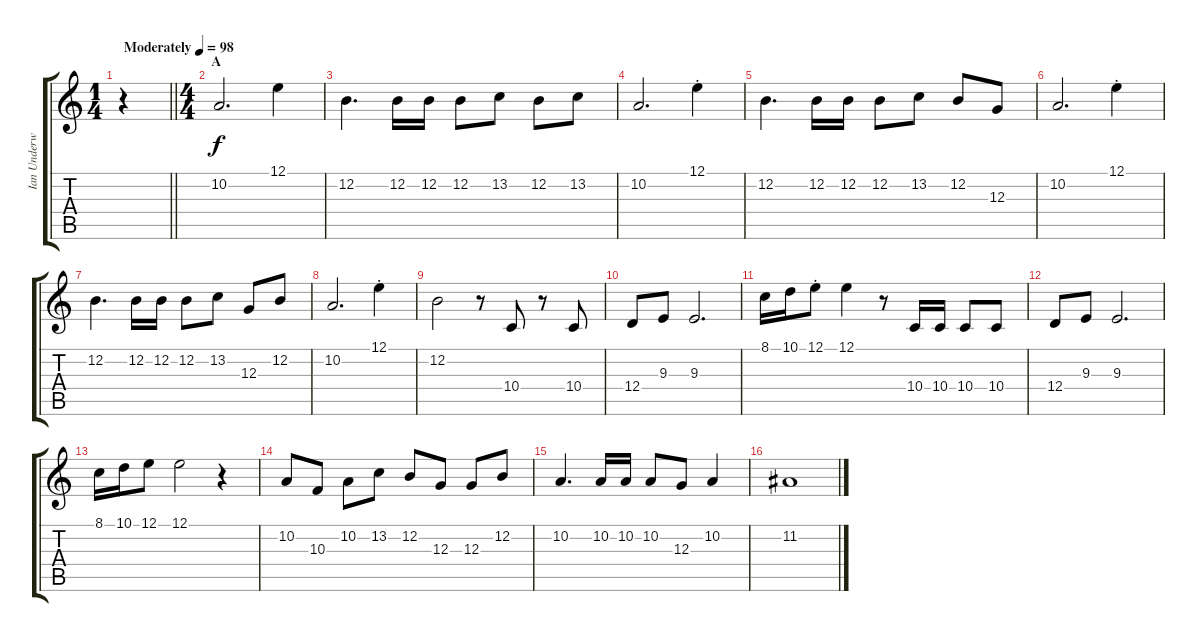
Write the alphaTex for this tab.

\track ("Ian Underwood" "Ian Underw") {instrument tenorsax}
\staff {score tabs}
\tuning (E4 B3 G3 D3 A2 E2) {hide}
\ts (1 4)
\tempo (98 "Moderately")
\clef g2
\barLineRight lightlight
\ks c
r.4{dy f instrument tenorsax} |
\ts (4 4)
\section ("" "A")
10.2.2{d} 12.1.4 |
12.2.4{d} 12.2.16 12.2.16 12.2.8 13.2.8 12.2.8 13.2.8 |
10.2.2{d} 12.1{st}.4 |
12.2.4{d} 12.2.16 12.2.16 12.2.8 13.2.8 12.2.8 12.3.8 |
10.2.2{d} 12.1{st}.4 |
12.2.4{d} 12.2.16 12.2.16 12.2.8 13.2.8 12.3.8 12.2.8 |
10.2.2{d} 12.1{st}.4 |
12.2.2 r.8 10.4.8 r.8 10.4.8 |
12.4.8 9.3.8 9.3.2{d} |
8.1.16 10.1.16 12.1{st}.8 12.1.4 r.8 10.4.16 10.4.16 10.4.8 10.4.8 |
12.4.8 9.3.8 9.3.2{d} |
8.1.16 10.1.16 12.1.8 12.1.2 r.4 |
10.2.8 10.3.8 10.2.8 13.2.8 12.2.8 12.3.8 12.3.8 12.2.8 |
10.2.4{d} 10.2.16 10.2.16 10.2.8 12.3.8 10.2.4 |
11.2.1
